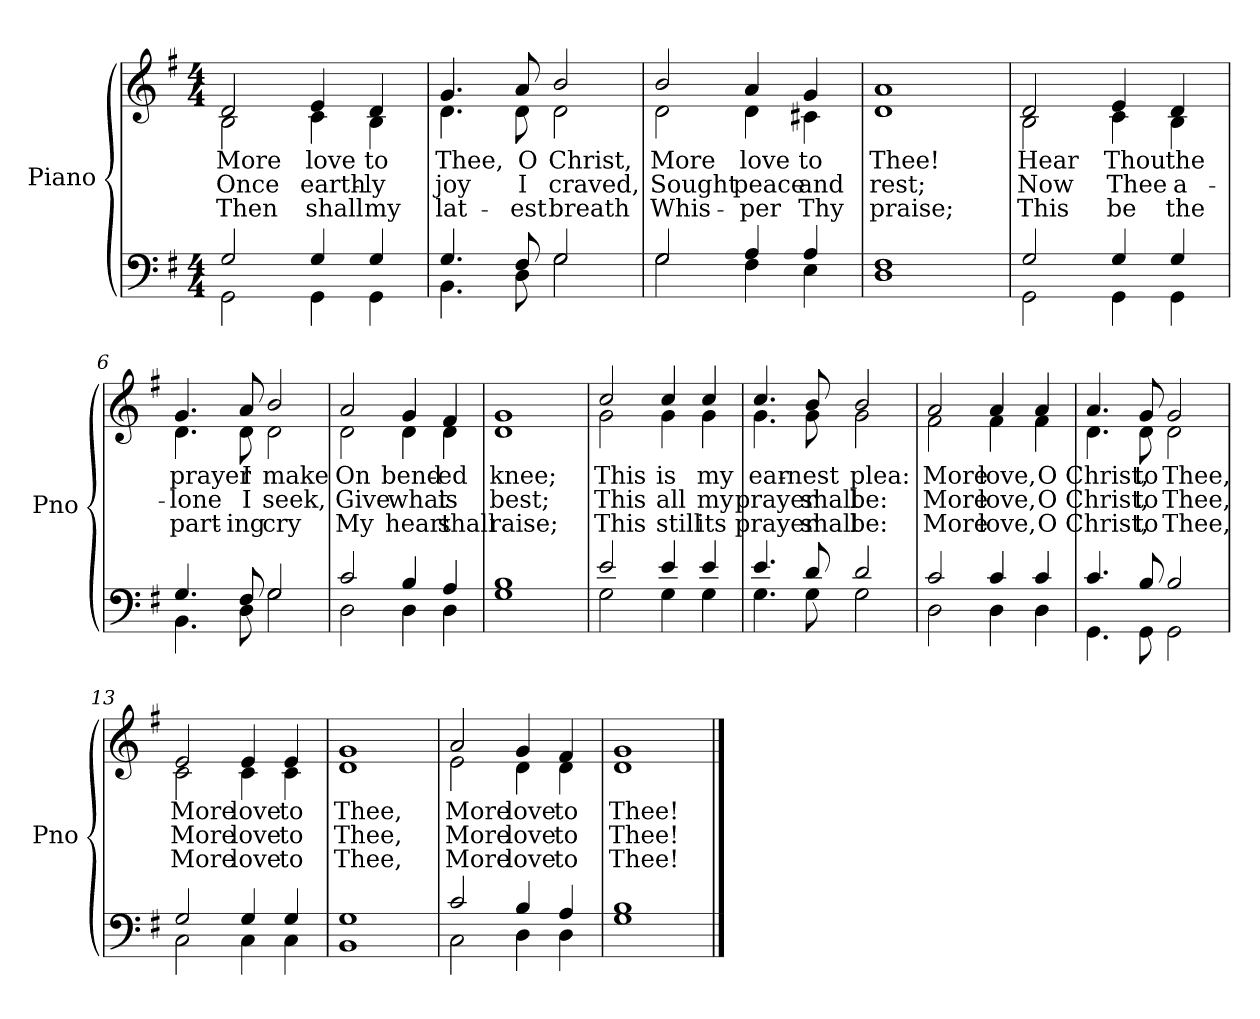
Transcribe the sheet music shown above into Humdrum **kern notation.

**kern	**kern	**text	**text	**text
*part2	*part1	*part1	*part1	*part1
*staff2	*staff1	*staff1	*staff1	*staff1
*I"Piano	*I"Piano	*	*	*
*I'Pno	*I'Pno	*	*	*
*clefF4	*clefG2	*	*	*
*k[f#]	*k[f#]	*	*	*
*M4/4	*M4/4	*	*	*
=1	=1	=1	=1	=1
*^	*	*	*	*
!	!	!LO:TX:b:i:t=Verse	!	!	!
!	!	!	!LO:LY:b	!LO:LY:b	!LO:LY:b
*	*	*^	*	*	*
2G/	2GG\	2d/	2B\	More	Once	Then
!	!	!	!	!LO:LY:b	!LO:LY:b	!LO:LY:b
4G/	4GG\	4e/	4c\	love	earth-	shall
!	!	!	!	!LO:LY:b	!LO:LY:b	!LO:LY:b
4G/	4GG\	4d/	4B\	to	-ly	my
=2	=2	=2	=2	=2	=2	=2
!	!	!	!	!LO:LY:b	!LO:LY:b	!LO:LY:b
4.G/	4.BB\	4.g/	4.d\	Thee,	joy	lat-
!	!	!	!	!LO:LY:b	!LO:LY:b	!LO:LY:b
8F#/	8D\	8a/	8d\	O	I	-est
!	!	!	!	!LO:LY:b	!LO:LY:b	!LO:LY:b
2G/	2G\	2b/	2d\	Christ,	craved,	breath
!!LO:LB:g=z	!!
=3	=3	=3	=3	=3	=3	=3
!	!	!	!	!LO:LY:b	!LO:LY:b	!LO:LY:b
2G/	2G\	2b/	2d\	More	Sought	Whis-
!	!	!	!	!LO:LY:b	!LO:LY:b	!LO:LY:b
4A/	4F#\	4a/	4d\	love	peace	-per
!	!	!	!	!LO:LY:b	!LO:LY:b	!LO:LY:b
4A/	4E\	4g/	4c#X\	to	and	Thy
=4	=4	=4	=4	=4	=4	=4
!	!	!	!	!LO:LY:b	!LO:LY:b	!LO:LY:b
1F#	1D	1a	1d	Thee!	rest;	praise;
!!LO:LB:g=z	!!
=5	=5	=5	=5	=5	=5	=5
!	!	!	!	!LO:LY:b	!LO:LY:b	!LO:LY:b
2G/	2GG\	2d/	2B\	Hear	Now	This
!	!	!	!	!LO:LY:b	!LO:LY:b	!LO:LY:b
4G/	4GG\	4e/	4c\	Thou	Thee	be
!	!	!	!	!LO:LY:b	!LO:LY:b	!LO:LY:b
4G/	4GG\	4d/	4B\	the	a-	the
=6	=6	=6	=6	=6	=6	=6
!	!	!	!	!LO:LY:b	!LO:LY:b	!LO:LY:b
4.G/	4.BB\	4.g/	4.d\	prayer	-lone	part-
!	!	!	!	!LO:LY:b	!LO:LY:b	!LO:LY:b
8F#/	8D\	8a/	8d\	I	I	-ing
!	!	!	!	!LO:LY:b	!LO:LY:b	!LO:LY:b
2G/	2G\	2b/	2d\	make	seek,	cry
!!LO:LB:g=z	!!
=7	=7	=7	=7	=7	=7	=7
!	!	!	!	!LO:LY:b	!LO:LY:b	!LO:LY:b
2c/	2D\	2a/	2d\	On	Give	My
!	!	!	!	!LO:LY:b	!LO:LY:b	!LO:LY:b
4B/	4D\	4g/	4d\	bend-	what	heart
!	!	!	!	!LO:LY:b	!LO:LY:b	!LO:LY:b
4A/	4D\	4f#/	4d\	-ed	is	shall
=8	=8	=8	=8	=8	=8	=8
!	!	!	!	!LO:LY:b	!LO:LY:b	!LO:LY:b
1B	1G	1g	1d	knee;	best;	raise;
!!LO:LB:g=z	!!
=9	=9	=9	=9	=9	=9	=9
!	!	!	!	!LO:LY:b	!LO:LY:b	!LO:LY:b
2e/	2G\	2cc/	2g\	This	This	This
!	!	!	!	!LO:LY:b	!LO:LY:b	!LO:LY:b
4e/	4G\	4cc/	4g\	is	all	still
!	!	!	!	!LO:LY:b	!LO:LY:b	!LO:LY:b
4e/	4G\	4cc/	4g\	my	my	its
=10	=10	=10	=10	=10	=10	=10
!	!	!	!	!LO:LY:b	!LO:LY:b	!LO:LY:b
4.e/	4.G\	4.cc/	4.g\	ear-	prayer	prayer
!	!	!	!	!LO:LY:b	!LO:LY:b	!LO:LY:b
8d/	8G\	8b/	8g\	-nest	shall	shall
!	!	!	!	!LO:LY:b	!LO:LY:b	!LO:LY:b
2d/	2G\	2b/	2g\	plea:	be:	be:
!!LO:LB:g=z	!!
=11	=11	=11	=11	=11	=11	=11
!	!	!	!	!LO:LY:b	!LO:LY:b	!LO:LY:b
2c/	2D\	2a/	2f#\	More	More	More
!	!	!	!	!LO:LY:b	!LO:LY:b	!LO:LY:b
4c/	4D\	4a/	4f#\	love,	love,	love,
!	!	!	!	!LO:LY:b	!LO:LY:b	!LO:LY:b
4c/	4D\	4a/	4f#\	O	O	O
=12	=12	=12	=12	=12	=12	=12
!	!	!	!	!LO:LY:b	!LO:LY:b	!LO:LY:b
4.c/	4.GG\	4.a/	4.d\	Christ,	Christ,	Christ,
!	!	!	!	!LO:LY:b	!LO:LY:b	!LO:LY:b
8B/	8GG\	8g/	8d\	to	to	to
!	!	!	!	!LO:LY:b	!LO:LY:b	!LO:LY:b
2B/	2GG\	2g/	2d\	Thee,	Thee,	Thee,
!!LO:LB:g=z	!!
=13	=13	=13	=13	=13	=13	=13
!	!	!	!	!LO:LY:b	!LO:LY:b	!LO:LY:b
2G/	2C\	2e/	2c\	More	More	More
!	!	!	!	!LO:LY:b	!LO:LY:b	!LO:LY:b
4G/	4C\	4e/	4c\	love	love	love
!	!	!	!	!LO:LY:b	!LO:LY:b	!LO:LY:b
4G/	4C\	4e/	4c\	to	to	to
=14	=14	=14	=14	=14	=14	=14
!	!	!	!	!LO:LY:b	!LO:LY:b	!LO:LY:b
1G	1BB	1g	1d	Thee,	Thee,	Thee,
!!LO:LB:g=z	!!
=15	=15	=15	=15	=15	=15	=15
!	!	!	!	!LO:LY:b	!LO:LY:b	!LO:LY:b
2c/	2C\	2a/	2e\	More	More	More
!	!	!	!	!LO:LY:b	!LO:LY:b	!LO:LY:b
4B/	4D\	4g/	4d\	love	love	love
!	!	!	!	!LO:LY:b	!LO:LY:b	!LO:LY:b
4A/	4D\	4f#/	4d\	to	to	to
=16	=16	=16	=16	=16	=16	=16
!	!	!	!	!LO:LY:b	!LO:LY:b	!LO:LY:b
1B	1G	1g	1d	Thee!	Thee!	Thee!
*v	*v	*	*	*	*	*
*	*v	*v	*	*	*
==	==	==	==	==
*-	*-	*-	*-	*-
